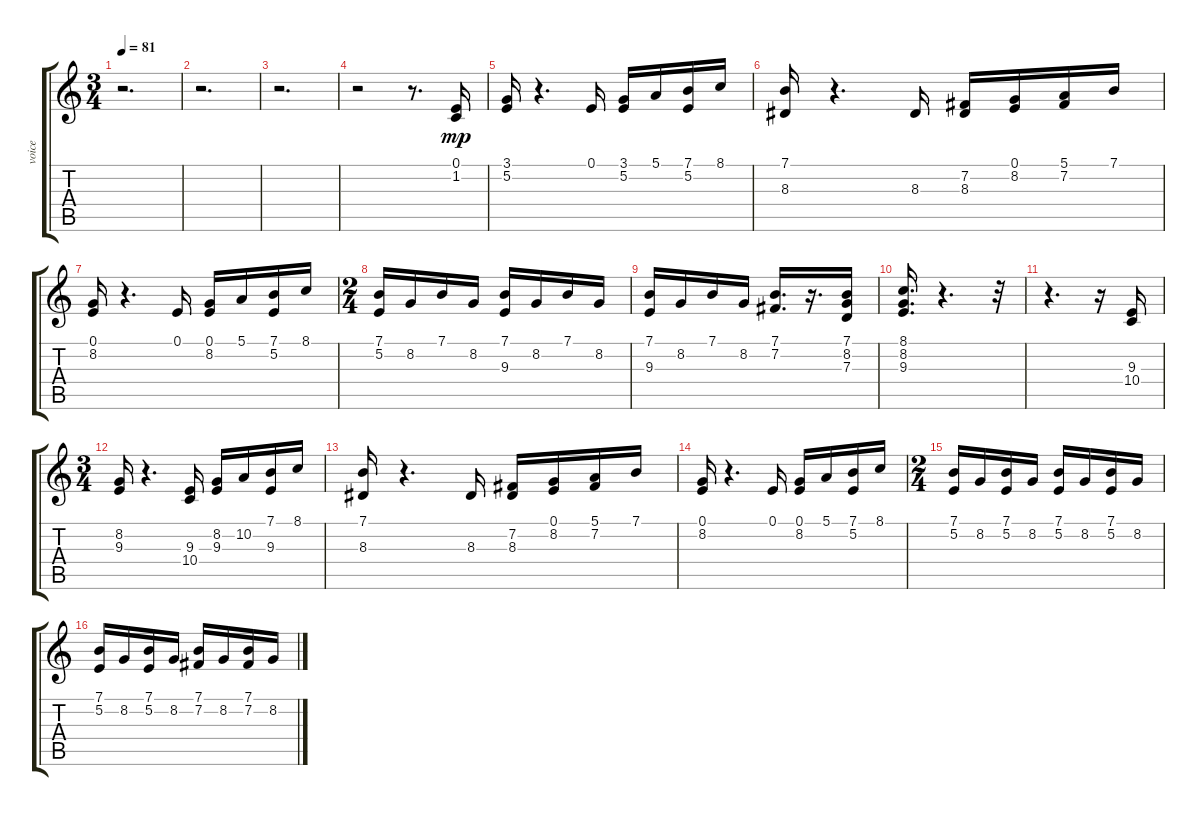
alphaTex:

\track ("voice" "voice") {instrument clarinet}
\staff {score tabs}
\tuning (E4 B3 G3 D3 A2 E2) {hide}
\ts (3 4)
\tempo 81
\clef g2
\ks c
r.2{d dy mp} |
r.2{d} |
r.2{d} |
r.2 r.8{d} (0.1 1.2).16 |
(3.1 5.2).16 r.4{d} 0.1.16 (3.1 5.2).16 5.1.16 (7.1 5.2).16 8.1.16 |
(7.1 8.3).16 r.4{d} 8.3.16 (7.2 8.3).16 (0.1 8.2).16 (5.1 7.2).16 7.1.16 |
(0.1 8.2).16 r.4{d} 0.1.16 (0.1 8.2).16 5.1.16 (7.1 5.2).16 8.1.16 |
\ts (2 4)
(7.1 5.2).16 8.2.16 7.1.16 8.2.16 (7.1 9.3).16 8.2.16 7.1.16 8.2.16 |
(7.1 9.3).16 8.2.16 7.1.16 8.2.16 (7.1 7.2).16{d} r.16{d} (7.1 8.2 7.3).16 |
(8.1 8.2 9.3).16{d} r.4{d} r.32 |
r.4{d} r.16 (9.3 10.4).16 |
\ts (3 4)
(8.2 9.3).16 r.4{d} (9.3 10.4).16 (8.2 9.3).16 10.2.16 (7.1 9.3).16 8.1.16 |
(7.1 8.3).16 r.4{d} 8.3.16 (7.2 8.3).16 (0.1 8.2).16 (5.1 7.2).16 7.1.16 |
(0.1 8.2).16 r.4{d} 0.1.16 (0.1 8.2).16 5.1.16 (7.1 5.2).16 8.1.16 |
\ts (2 4)
(7.1 5.2).16 8.2.16 (7.1 5.2).16 8.2.16 (7.1 5.2).16 8.2.16 (7.1 5.2).16 8.2.16 |
(7.1 5.2).16 8.2.16 (7.1 5.2).16 8.2.16 (7.1 7.2).16 8.2.16 (7.1 7.2).16 8.2.16
